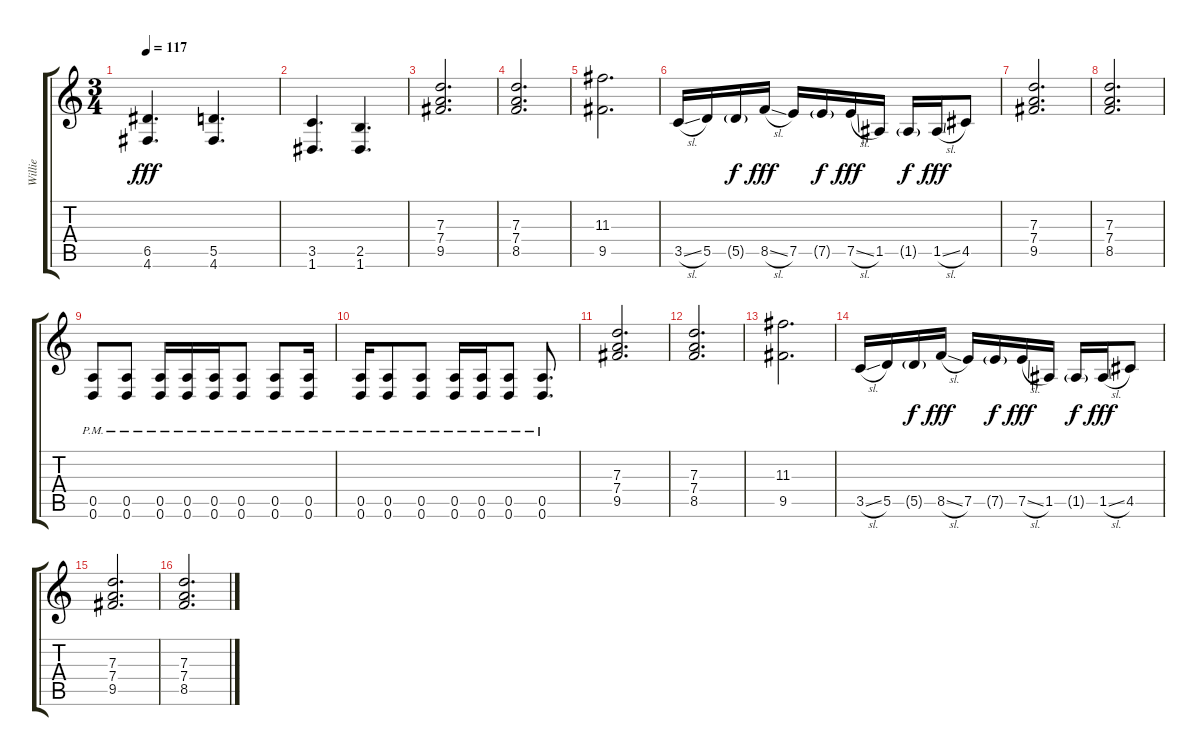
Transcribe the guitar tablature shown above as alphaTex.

\track ("Willie" "Willie") {instrument distortionguitar}
\staff {score tabs}
\tuning (E4 B3 G3 D3 A2 D2) {hide}
\ts (3 4)
\tempo 117
\clef g2
\ks c
(6.5 4.6).4{d dy fff} (5.5 4.6).4{d} |
(3.5 1.6).4{d} (2.5 1.6).4{d} |
(7.3 7.4 9.5).2{d} |
(7.3 7.4 8.5).2{d} |
(11.3 9.5).2{d} |
3.5{sl}.16 5.5.16 5.5{g}.16{dy f} 8.5{sl}.16{dy fff} 7.5.16 7.5{g}.16{dy f} 7.5{sl}.16{dy fff} 1.5.16 1.5{g}.16{dy f} 1.5{sl}.16{dy fff} 4.5.8 |
(7.3 7.4 9.5).2{d} |
(7.3 7.4 8.5).2{d} |
(0.5{pm} 0.6{pm}).8 (0.5{pm} 0.6{pm}).8 (0.5{pm} 0.6{pm}).16 (0.5{pm} 0.6{pm}).16 (0.5{pm} 0.6{pm}).16 (0.5{pm} 0.6{pm}).8 (0.5{pm} 0.6{pm}).8 (0.5{pm} 0.6{pm}).16 |
(0.5{pm} 0.6{pm}).16 (0.5{pm} 0.6{pm}).8 (0.5{pm} 0.6{pm}).8 (0.5{pm} 0.6{pm}).16 (0.5{pm} 0.6{pm}).16 (0.5{pm} 0.6{pm}).8 (0.5{pm} 0.6{pm}).8{d} |
(7.3 7.4 9.5).2{d} |
(7.3 7.4 8.5).2{d} |
(11.3 9.5).2{d} |
3.5{sl}.16 5.5.16 5.5{g}.16{dy f} 8.5{sl}.16{dy fff} 7.5.16 7.5{g}.16{dy f} 7.5{sl}.16{dy fff} 1.5.16 1.5{g}.16{dy f} 1.5{sl}.16{dy fff} 4.5.8 |
(7.3 7.4 9.5).2{d} |
(7.3 7.4 8.5).2{d}
